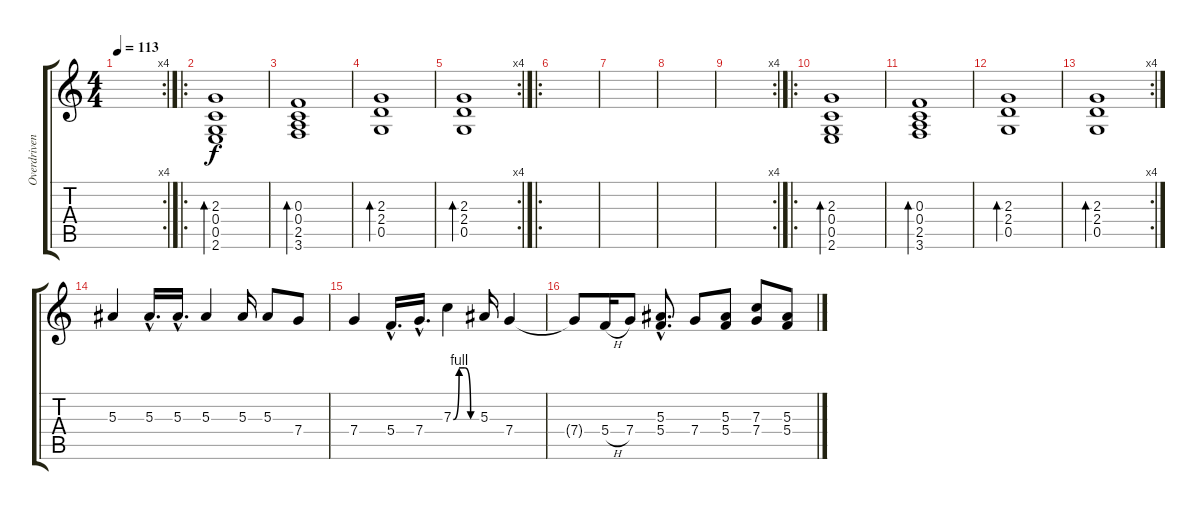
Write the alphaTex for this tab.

\track ("Overdriven Guitar" "Overdriven") {instrument overdrivenguitar}
\staff {score tabs}
\tuning (D4 A3 F3 C3 G2 D2) {hide}
\rc 4
\ts (4 4)
\tempo 113
\clef g2
\ks c
|
\ro
(2.3 0.4 0.5 2.6).1{bd 240} |
(0.3 0.4 2.5 3.6).1{bd 240} |
(2.3 2.4 0.5).1{bd 240} |
\rc 4
(2.3 2.4 0.5).1{bd 240} |
\ro
|
|
|
\rc 4
|
\ro
(2.3 0.4 0.5 2.6).1{bd 240} |
(0.3 0.4 2.5 3.6).1{bd 240} |
(2.3 2.4 0.5).1{bd 240} |
\rc 4
(2.3 2.4 0.5).1{bd 240} |
5.3.4 5.3{hac}.16{d} 5.3{hac}.16{d} 5.3.4 5.3.16 5.3.8 7.4.8 |
7.4.4 5.4{hac}.16{d} 7.4{hac}.16{d} 7.3{be (custom 0 0 15 4 30 4 45 0 60 0)}.4 5.3.16 7.4.4 |
7.4{t}.8 5.4{h}.16 7.4.8 (5.3{hac} 5.4{hac}).8{d} 7.4.8 (5.3 5.4).8 (7.3 7.4).8 (5.3 5.4).8
